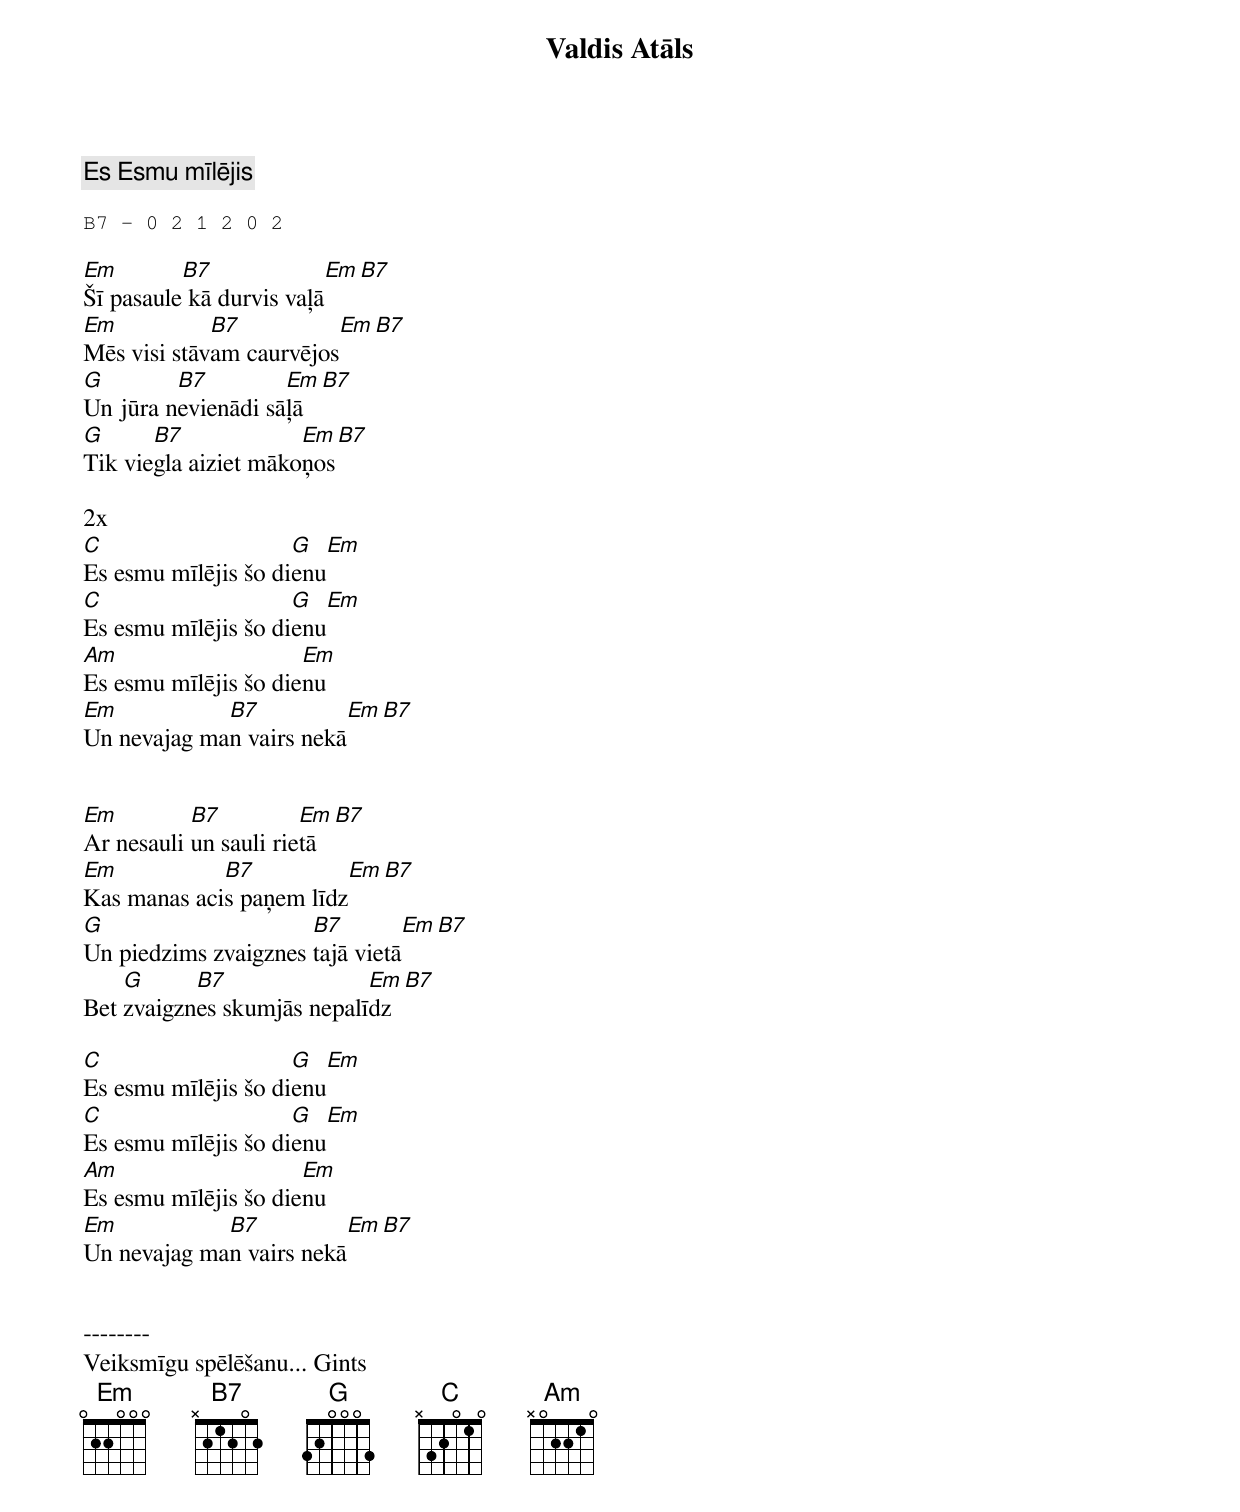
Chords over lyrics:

Valdis Atāls

Es Esmu mīlējis

B7 - 0 2 1 2 0 2

Em        B7             Em    B7
Šī pasaule kā durvis vaļā
Em           B7          Em    B7
Mēs visi stāvam caurvējos
G        B7         Em   B7
Un jūra nevienādi sāļā
G      B7             Em   B7
Tik viegla aiziet mākoņos

2x
C                    G  Em
Es esmu mīlējis šo dienu
C                    G  Em
Es esmu mīlējis šo dienu
Am                    Em
Es esmu mīlējis šo dienu
Em           B7          Em    B7
Un nevajag man vairs nekā


Em         B7          Em    B7
Ar nesauli un sauli rietā
Em           B7          Em    B7
Kas manas acis paņem līdz
G                     B7         Em   B7
Un piedzims zvaigznes tajā vietā
    G      B7               Em   B7
Bet zvaigznes skumjās nepalīdz

C                    G  Em
Es esmu mīlējis šo dienu
C                    G  Em
Es esmu mīlējis šo dienu
Am                    Em
Es esmu mīlējis šo dienu
Em           B7          Em    B7
Un nevajag man vairs nekā


--------
Veiksmīgu spēlēšanu... Gints
